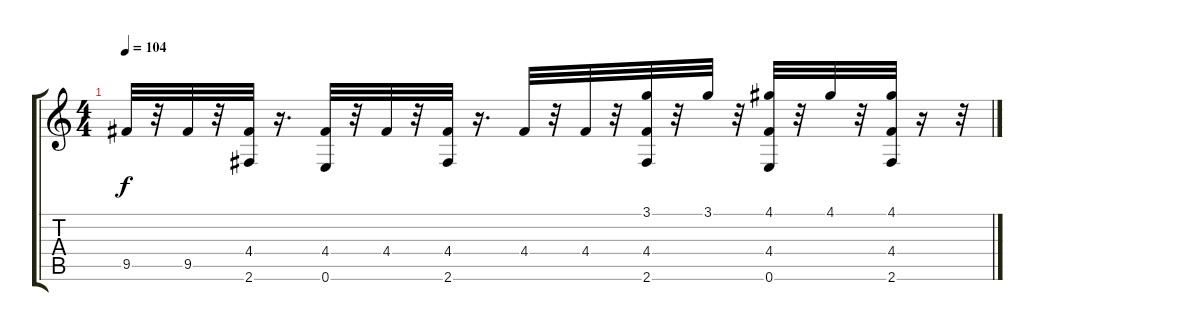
\track "" {instrument acousticguitarsteel}
\staff {score tabs}
\tuning (E4 B3 G3 D3 A2 E2) {hide}
\ts (4 4)
\tempo 104
\clef g2
\ks c
9.5.32{dy f volume 2} r.32 9.5.32{volume 2} r.32 (4.4 2.6).32{volume 2} r.16{d} (4.4 0.6).32{volume 2} r.32 4.4.32{volume 2} r.32 (4.4 2.6).32{volume 2} r.16{d} 4.4.32{volume 1} r.32 4.4.32{volume 1} r.32 (3.1 4.4 2.6).32{volume 1} r.32 3.1.32{volume 1} r.32 (4.1 4.4 0.6).32{volume 1} r.32 4.1.32{volume 1} r.32 (4.1 4.4 2.6).32{volume 0} r.16 r.32
